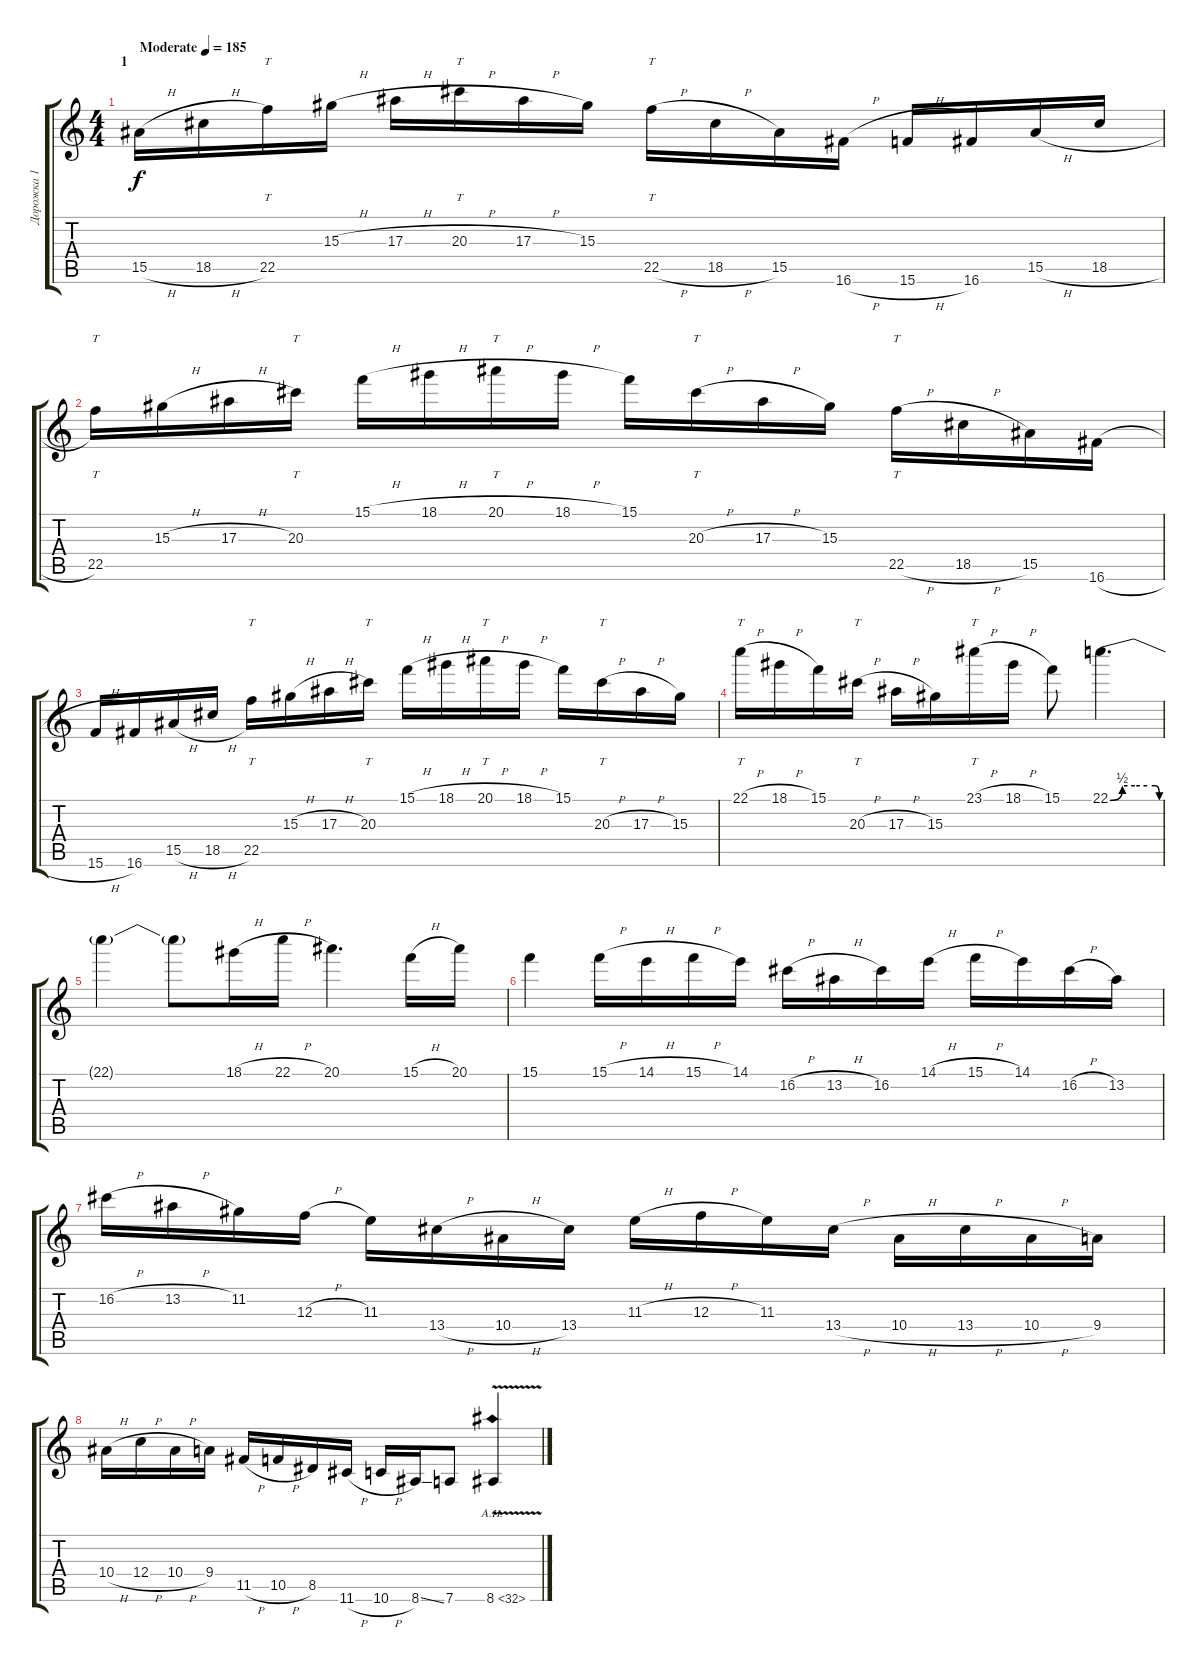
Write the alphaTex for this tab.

\track ("Дорожка 1" "Дорожка 1") {instrument overdrivenguitar}
\staff {score tabs}
\tuning (D4 A3 F3 C3 G2 D2) {hide}
\ts (4 4)
\section ("" "1")
\tempo (185 "Moderate")
\clef g2
\ks c
15.5{h}.16{dy f instrument overdrivenguitar} 18.5{h}.16 22.5.16{tt} 15.3{h}.16 17.3{h}.16 20.3{h}.16{tt} 17.3{h}.16 15.3.16 22.5{h}.16{tt} 18.5{h}.16 15.5.16 16.6{h}.16 15.6{h}.16 16.6.16 15.5{h}.16 18.5{h}.16 |
22.5.16{tt} 15.3{h}.16 17.3{h}.16 20.3.16{tt} 15.1{h}.16 18.1{h}.16 20.1{h}.16{tt} 18.1{h}.16 15.1.16 20.3{h}.16{tt} 17.3{h}.16 15.3.16 22.5{h}.16{tt} 18.5{h}.16 15.5.16 16.6{h}.16 |
15.6{h}.16 16.6.16 15.5{h}.16 18.5{h}.16 22.5.16{tt} 15.3{h}.16 17.3{h}.16 20.3.16{tt} 15.1{h}.16 18.1{h}.16 20.1{h}.16{tt} 18.1{h}.16 15.1.16 20.3{h}.16{tt} 17.3{h}.16 15.3.16 |
22.1{h}.16{tt} 18.1{h}.16 15.1.16 20.3{h}.16{tt} 17.3{h}.16 15.3.16 23.1{h}.16{tt} 18.1{h}.16 15.1.8 22.1{be (custom 0 0 15 2 30 2 45 2 55 2 60 0)}.4{d} |
22.1{t}.4 22.1{t}.8 18.1{h}.16 22.1{h}.16 20.1.4{d} 15.1{h}.16 20.1.16 |
15.1.4 15.1{h}.16 14.1{h}.16 15.1{h}.16 14.1.16 16.2{h}.16 13.2{h}.16 16.2.16 14.1{h}.16 15.1{h}.16 14.1.16 16.2{h}.16 13.2.16 |
16.2{h}.16 13.2{h}.16 11.2.16 12.3{h}.16 11.3.16 13.4{h}.16 10.4{h}.16 13.4.16 11.3{h}.16 12.3{h}.16 11.3.16 13.4{h}.16 10.4{h}.16 13.4{h}.16 10.4{h}.16 9.4.16 |
10.4{h}.16 12.4{h}.16 10.4{h}.16 9.4.16 11.5{h}.16 10.5{h}.16 8.5.16 11.6{h}.16 10.6{h}.16 8.6{ss}.16 7.6.8 8.6{ah 24 v}.4
